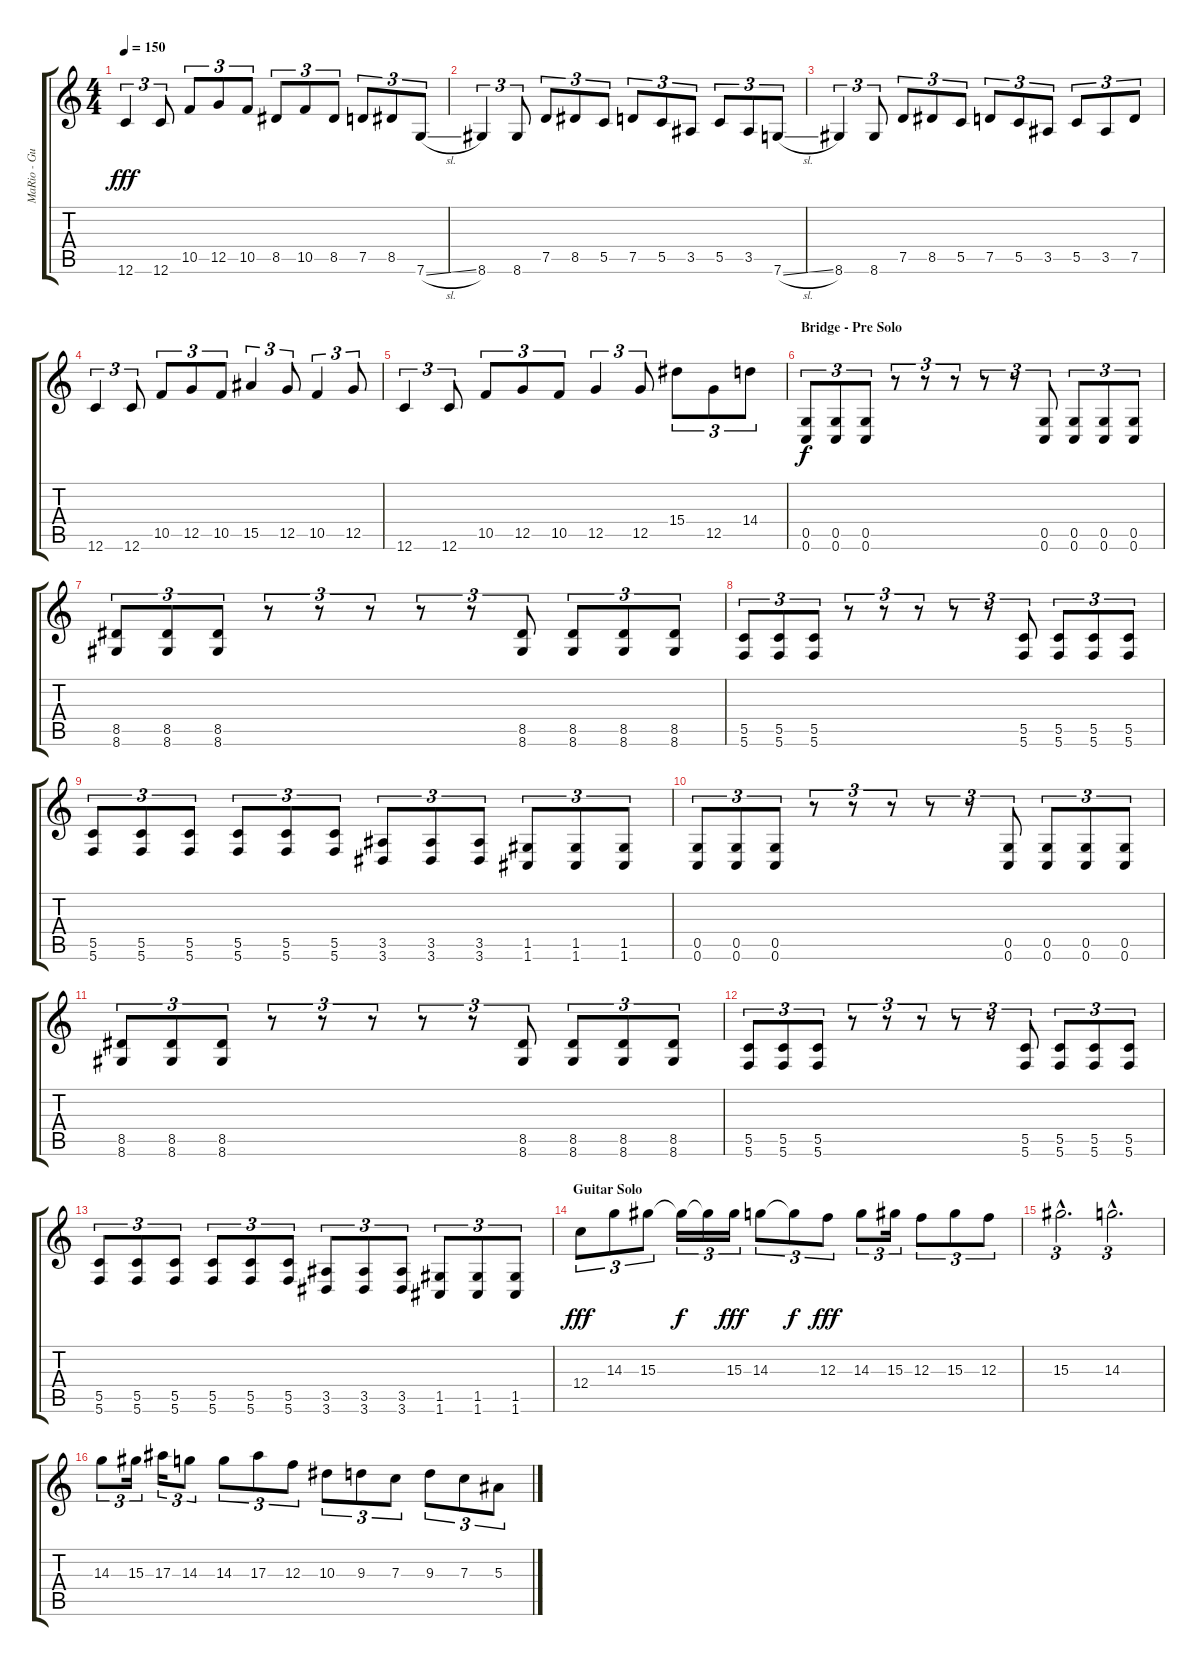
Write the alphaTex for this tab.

\track ("MaRio - Guitar 2" "MaRio - Gu") {instrument overdrivenguitar}
\staff {score tabs}
\tuning (D4 A3 F3 C3 G2 C2) {hide}
\ts (4 4)
\tempo 150
\clef g2
\ks c
12.6.4{tu (3 2) dy fff} 12.6.8{tu (3 2)} 10.5.8{tu (3 2)} 12.5.8{tu (3 2)} 10.5.8{tu (3 2)} 8.5.8{tu (3 2)} 10.5.8{tu (3 2)} 8.5.8{tu (3 2)} 7.5.8{tu (3 2)} 8.5.8{tu (3 2)} 7.6{sl}.8{tu (3 2)} |
8.6.4{tu (3 2)} 8.6.8{tu (3 2)} 7.5.8{tu (3 2)} 8.5.8{tu (3 2)} 5.5.8{tu (3 2)} 7.5.8{tu (3 2)} 5.5.8{tu (3 2)} 3.5.8{tu (3 2)} 5.5.8{tu (3 2)} 3.5.8{tu (3 2)} 7.6{sl}.8{tu (3 2)} |
8.6.4{tu (3 2)} 8.6.8{tu (3 2)} 7.5.8{tu (3 2)} 8.5.8{tu (3 2)} 5.5.8{tu (3 2)} 7.5.8{tu (3 2)} 5.5.8{tu (3 2)} 3.5.8{tu (3 2)} 5.5.8{tu (3 2)} 3.5.8{tu (3 2)} 7.5.8{tu (3 2)} |
12.6.4{tu (3 2)} 12.6.8{tu (3 2)} 10.5.8{tu (3 2)} 12.5.8{tu (3 2)} 10.5.8{tu (3 2)} 15.5.4{tu (3 2)} 12.5.8{tu (3 2)} 10.5.4{tu (3 2)} 12.5.8{tu (3 2)} |
12.6.4{tu (3 2)} 12.6.8{tu (3 2)} 10.5.8{tu (3 2)} 12.5.8{tu (3 2)} 10.5.8{tu (3 2)} 12.5.4{tu (3 2)} 12.5.8{tu (3 2)} 15.4.8{tu (3 2)} 12.5.8{tu (3 2)} 14.4.8{tu (3 2)} |
\section ("" "Bridge - Pre Solo")
(0.5 0.6).8{tu (3 2) dy f instrument overdrivenguitar} (0.5 0.6).8{tu (3 2)} (0.5 0.6).8{tu (3 2)} r.8{tu (3 2)} r.8{tu (3 2)} r.8{tu (3 2)} r.8{tu (3 2)} r.8{tu (3 2)} (0.5 0.6).8{tu (3 2)} (0.5 0.6).8{tu (3 2)} (0.5 0.6).8{tu (3 2)} (0.5 0.6).8{tu (3 2)} |
(8.5 8.6).8{tu (3 2)} (8.5 8.6).8{tu (3 2)} (8.5 8.6).8{tu (3 2)} r.8{tu (3 2)} r.8{tu (3 2)} r.8{tu (3 2)} r.8{tu (3 2)} r.8{tu (3 2)} (8.5 8.6).8{tu (3 2)} (8.5 8.6).8{tu (3 2)} (8.5 8.6).8{tu (3 2)} (8.5 8.6).8{tu (3 2)} |
(5.5 5.6).8{tu (3 2)} (5.5 5.6).8{tu (3 2)} (5.5 5.6).8{tu (3 2)} r.8{tu (3 2)} r.8{tu (3 2)} r.8{tu (3 2)} r.8{tu (3 2)} r.8{tu (3 2)} (5.5 5.6).8{tu (3 2)} (5.5 5.6).8{tu (3 2)} (5.5 5.6).8{tu (3 2)} (5.5 5.6).8{tu (3 2)} |
(5.5 5.6).8{tu (3 2)} (5.5 5.6).8{tu (3 2)} (5.5 5.6).8{tu (3 2)} (5.5 5.6).8{tu (3 2)} (5.5 5.6).8{tu (3 2)} (5.5 5.6).8{tu (3 2)} (3.5 3.6).8{tu (3 2)} (3.5 3.6).8{tu (3 2)} (3.5 3.6).8{tu (3 2)} (1.5 1.6).8{tu (3 2)} (1.5 1.6).8{tu (3 2)} (1.5 1.6).8{tu (3 2)} |
(0.5 0.6).8{tu (3 2) instrument overdrivenguitar} (0.5 0.6).8{tu (3 2)} (0.5 0.6).8{tu (3 2)} r.8{tu (3 2)} r.8{tu (3 2)} r.8{tu (3 2)} r.8{tu (3 2)} r.8{tu (3 2)} (0.5 0.6).8{tu (3 2)} (0.5 0.6).8{tu (3 2)} (0.5 0.6).8{tu (3 2)} (0.5 0.6).8{tu (3 2)} |
(8.5 8.6).8{tu (3 2)} (8.5 8.6).8{tu (3 2)} (8.5 8.6).8{tu (3 2)} r.8{tu (3 2)} r.8{tu (3 2)} r.8{tu (3 2)} r.8{tu (3 2)} r.8{tu (3 2)} (8.5 8.6).8{tu (3 2)} (8.5 8.6).8{tu (3 2)} (8.5 8.6).8{tu (3 2)} (8.5 8.6).8{tu (3 2)} |
(5.5 5.6).8{tu (3 2)} (5.5 5.6).8{tu (3 2)} (5.5 5.6).8{tu (3 2)} r.8{tu (3 2)} r.8{tu (3 2)} r.8{tu (3 2)} r.8{tu (3 2)} r.8{tu (3 2)} (5.5 5.6).8{tu (3 2)} (5.5 5.6).8{tu (3 2)} (5.5 5.6).8{tu (3 2)} (5.5 5.6).8{tu (3 2)} |
(5.5 5.6).8{tu (3 2)} (5.5 5.6).8{tu (3 2)} (5.5 5.6).8{tu (3 2)} (5.5 5.6).8{tu (3 2)} (5.5 5.6).8{tu (3 2)} (5.5 5.6).8{tu (3 2)} (3.5 3.6).8{tu (3 2)} (3.5 3.6).8{tu (3 2)} (3.5 3.6).8{tu (3 2)} (1.5 1.6).8{tu (3 2)} (1.5 1.6).8{tu (3 2)} (1.5 1.6).8{tu (3 2)} |
\section ("" "Guitar Solo")
12.4.8{tu (3 2) dy fff} 14.3.8{tu (3 2)} 15.3.8{tu (3 2)} 15.3{t}.16{tu (3 2) dy f} 15.3{t}.16{tu (3 2)} 15.3.16{tu (3 2) dy fff} 14.3.8{tu (3 2)} 14.3{t}.8{tu (3 2) dy f} 12.3.8{tu (3 2) dy fff} 14.3.8{tu (3 2)} 15.3.16{tu (3 2)} 12.3.8{tu (3 2)} 15.3.8{tu (3 2)} 12.3.8{tu (3 2)} |
15.3{hac}.2{d tu (3 2)} 14.3{hac}.2{d tu (3 2)} |
14.3.8{tu (3 2)} 15.3.16{tu (3 2)} 17.3.16{tu (3 2)} 14.3.8{tu (3 2)} 14.3.8{tu (3 2)} 17.3.8{tu (3 2)} 12.3.8{tu (3 2)} 10.3.8{tu (3 2)} 9.3.8{tu (3 2)} 7.3.8{tu (3 2)} 9.3.8{tu (3 2)} 7.3.8{tu (3 2)} 5.3.8{tu (3 2)}
